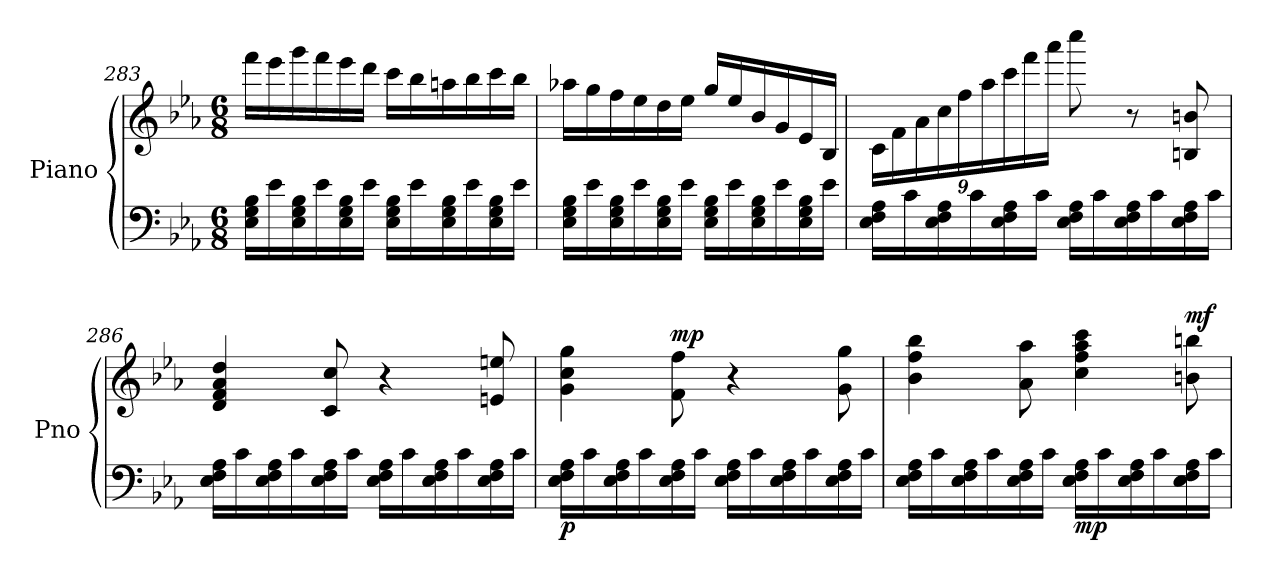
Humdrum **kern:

**kern	**kern	**dynam
*part1	*part1	*part1
*staff2	*staff1	*staff1/2
*I"Piano	*	*
*I'Pno	*	*
*clefF4	*clefG2	*
*k[b-e-a-]	*k[b-e-a-]	*
*M6/8	*M6/8	*
=283	=283	=283
16E-\ 16G\ 16B-\LL	16fff\LL	.
16e-\	16eee-\	.
16E-\ 16G\ 16B-\	16ggg\	.
16e-\	16fff\	.
16E-\ 16G\ 16B-\	16eee-\	.
16e-\JJ	16ddd\JJ	.
16E-\ 16G\ 16B-\LL	16ccc\LL	.
16e-\	16bb-\	.
16E-\ 16G\ 16B-\	16aan\	.
16e-\	16bb-\	.
16E-\ 16G\ 16B-\	16ccc\	.
16e-\JJ	16bb-\JJ	.
=284	=284	=284
16E-\ 16G\ 16B-\LL	16aa-X\LL	.
16e-\	16gg\	.
16E-\ 16G\ 16B-\	16ff\	.
16e-\	16ee-\	.
16E-\ 16G\ 16B-\	16dd\	.
16e-\JJ	16ee-\JJ	.
16E-\ 16G\ 16B-\LL	16gg/LL	.
16e-\	16ee-/	.
16E-\ 16G\ 16B-\	16b-/	.
16e-\	16g/	.
16E-\ 16G\ 16B-\	16e-/	.
16e-\JJ	16B-/JJ	.
!!LO:LB:g=z
=285	=285	=285
*	*Xbrackettup	*
16E-\ 16F\ 16A-\LL	24c\LL	.
.	24f\	.
16c\	.	.
.	24a-\	.
16E-\ 16F\ 16A-\	24cc\	.
.	24ff\	.
16c\	.	.
.	24aa-\	.
16E-\ 16F\ 16A-\	24ccc\	.
.	24fff\	.
16c\JJ	.	.
.	24aaa-\JJ	.
16E-\ 16F\ 16A-\LL	8cccc\	.
16c\	.	.
16E-\ 16F\ 16A-\	8r	.
16c\	.	.
16E-\ 16F\ 16A-\	8Bn/ 8bn/	.
16c\JJ	.	.
=286	=286	=286
16E-\ 16F\ 16A-\LL	4d/ 4f/ 4a-/ 4dd/	.
16c\	.	.
16E-\ 16F\ 16A-\	.	.
16c\	.	.
16E-\ 16F\ 16A-\	8c/ 8cc/	.
16c\JJ	.	.
16E-\ 16F\ 16A-\LL	4r	.
16c\	.	.
16E-\ 16F\ 16A-\	.	.
16c\	.	.
16E-\ 16F\ 16A-\	8en/ 8een/	.
16c\JJ	.	.
=287	=287	=287
!	!	!LO:DY:b=2
16E-\ 16F\ 16A-\LL	4g\ 4cc\ 4gg\	p
16c\	.	.
16E-\ 16F\ 16A-\	.	.
16c\	.	.
!	!	!LO:DY:a
16E-\ 16F\ 16A-\	8f\ 8ff\	mp
16c\JJ	.	.
16E-\ 16F\ 16A-\LL	4r	.
16c\	.	.
16E-\ 16F\ 16A-\	.	.
16c\	.	.
16E-\ 16F\ 16A-\	8g\ 8gg\	.
16c\JJ	.	.
!!LO:LB:g=z
=288	=288	=288
16E-\ 16F\ 16A-\LL	4b-\ 4ff\ 4bb-\	.
16c\	.	.
16E-\ 16F\ 16A-\	.	.
16c\	.	.
16E-\ 16F\ 16A-\	8a-\ 8aa-\	.
16c\JJ	.	.
!	!	!LO:DY:b=2
16E-\ 16F\ 16A-\LL	4cc\ 4ff\ 4aa-\ 4ccc\	mp
16c\	.	.
16E-\ 16F\ 16A-\	.	.
16c\	.	.
!	!	!LO:DY:a
16E-\ 16F\ 16A-\	8bn\ 8bbn\	mf
16c\JJ	.	.
=	=	=
*-	*-	*-
